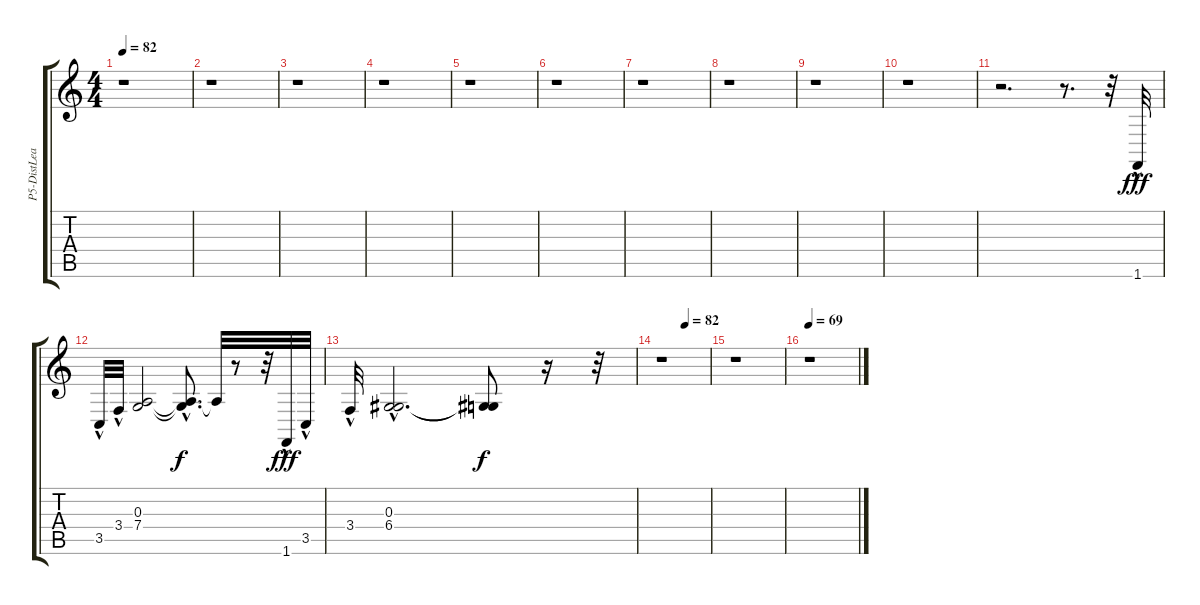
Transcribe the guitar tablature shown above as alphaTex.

\track ("P5-DistLead" "P5-DistLea") {instrument lead5charang}
\staff {score tabs}
\tuning (E4 B3 G3 D3 A2 E2) {hide}
\ts (4 4)
\tempo 82
\clef g2
\ks c
r.1{dy fff} |
r.1 |
r.1 |
r.1 |
r.1 |
r.1 |
r.1 |
r.1 |
r.1 |
r.1 |
r.2{d} r.8{d} r.32 1.6{hac}.32{instrument acousticguitarsteel} |
3.5{hac}.32 3.4{hac}.32 (0.3 7.4).2 (0.3{hac t} 7.4{hac t}).8{d dy f} 7.4{t}.32 r.8 r.32 1.6{hac}.32{dy fff} 3.5{hac}.32 |
3.4{hac}.32 (0.3{hac} 6.4{hac}).2{d} (0.3{t} 6.4{t}).8{dy f} r.16 r.32 |
\tempo (82 0.5)
r.1 |
r.1 |
\tempo 69
r.1
